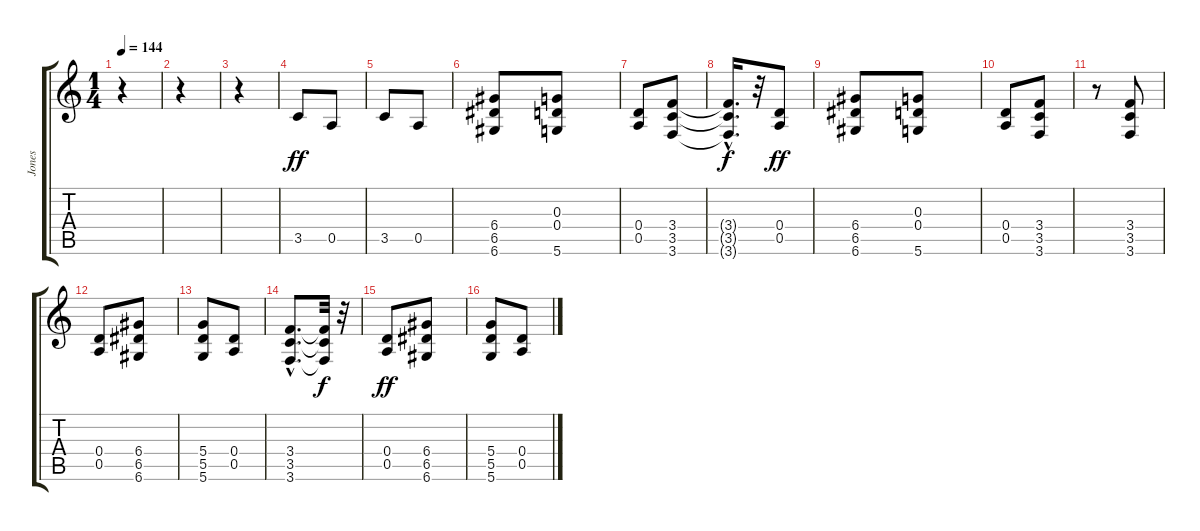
\track ("Jones" "Jones") {instrument distortionguitar}
\staff {score tabs}
\tuning (E4 B3 G3 D3 A2 D2) {hide}
\ts (1 4)
\tempo 144
\clef g2
\ks c
r.4{dy ff} |
r.4 |
r.4 |
3.5.8 0.5.8 |
3.5.8 0.5.8 |
(6.4 6.5 6.6).8 (0.3 0.4 5.6).8 |
(0.4 0.5).8 (3.4 3.5 3.6).8 |
(3.4{hac t} 3.5{hac t} 3.6{hac t}).16{d dy f} r.32 (0.4 0.5).8{dy ff} |
(6.4 6.5 6.6).8 (0.3 0.4 5.6).8 |
(0.4 0.5).8 (3.4 3.5 3.6).8 |
r.8 (3.4 3.5 3.6).8 |
(0.4 0.5).8 (6.4 6.5 6.6).8 |
(5.4 5.5 5.6).8 (0.4 0.5).8 |
(3.4{hac} 3.5{hac} 3.6{hac}).8{d} (3.4{t} 3.5{t} 3.6{t}).32{dy f} r.32 |
(0.4 0.5).8{dy ff} (6.4 6.5 6.6).8 |
(5.4 5.5 5.6).8 (0.4 0.5).8
